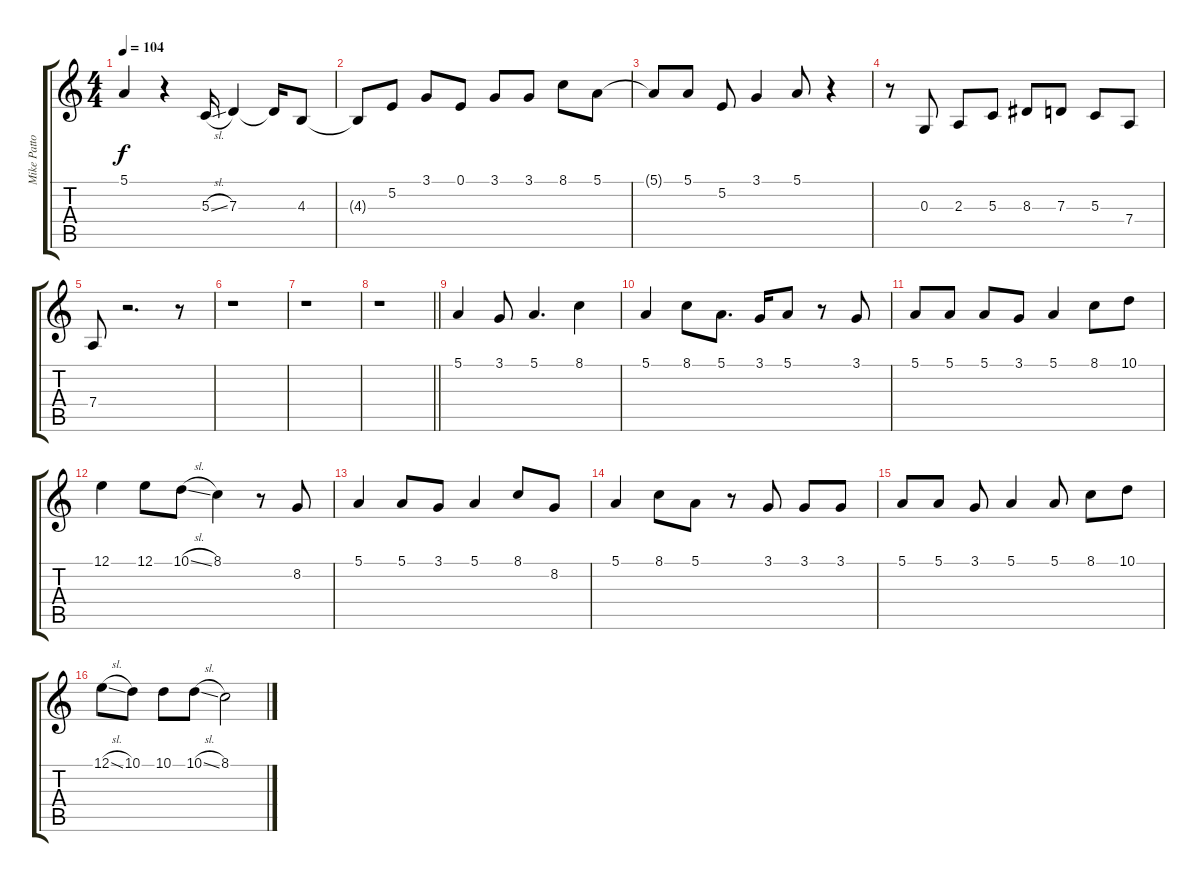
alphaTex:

\track ("Mike Patton - Voice 1" "Mike Patto") {instrument lead1square}
\staff {score tabs}
\tuning (E4 B3 G3 D3 A2 E2) {hide}
\ts (4 4)
\tempo 104
\clef g2
\ks c
5.1.4{dy f} r.4 5.3{sl}.16 7.3.4 7.3{t}.16 4.3.8 |
4.3{t}.8 5.2.8 3.1.8 0.1.8 3.1.8 3.1.8 8.1.8 5.1.8 |
5.1{t}.8 5.1.8 5.2.8 3.1.4 5.1.8 r.4 |
r.8 0.3.8 2.3.8 5.3.8 8.3.8 7.3.8 5.3.8 7.4.8 |
7.4.8 r.2{d} r.8 |
r.1 |
r.1 |
\barLineRight lightlight
r.1 |
5.1.4 3.1.8 5.1.4{d} 8.1.4 |
5.1.4 8.1.8 5.1.8{d} 3.1.16 5.1.8 r.8 3.1.8 |
5.1.8 5.1.8 5.1.8 3.1.8 5.1.4 8.1.8 10.1.8 |
12.1.4 12.1.8 10.1{sl}.8 8.1.4 r.8 8.2.8 |
5.1.4 5.1.8 3.1.8 5.1.4 8.1.8 8.2.8 |
5.1.4 8.1.8 5.1.8 r.8 3.1.8 3.1.8 3.1.8 |
5.1.8 5.1.8 3.1.8 5.1.4 5.1.8 8.1.8 10.1.8 |
12.1{sl}.8 10.1.8 10.1.8 10.1{sl}.8 8.1.2
